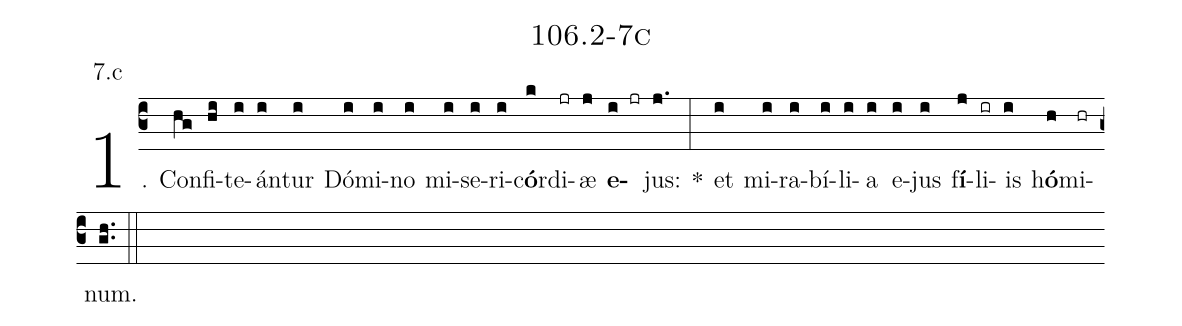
name: 106.2-7c;
annotation: 7.c;
%%
(c3)1. Con(hg)fi(hi)te(i)án(i)tur(i) Dó(i)mi(i)no(i) mi(i)se(i)ri(i)c<b>ó</b>r(k)di(jr)æ(j) <b>e</b>(i jr)jus:(j.) *(:) et(i) mi(i)ra(i)bí(i)li(i)a(i) e(i)jus(i) f<b>í</b>(j)li(ir)is(i) h<b>ó</b>(h)mi(hr)num.(gh..) (::)
